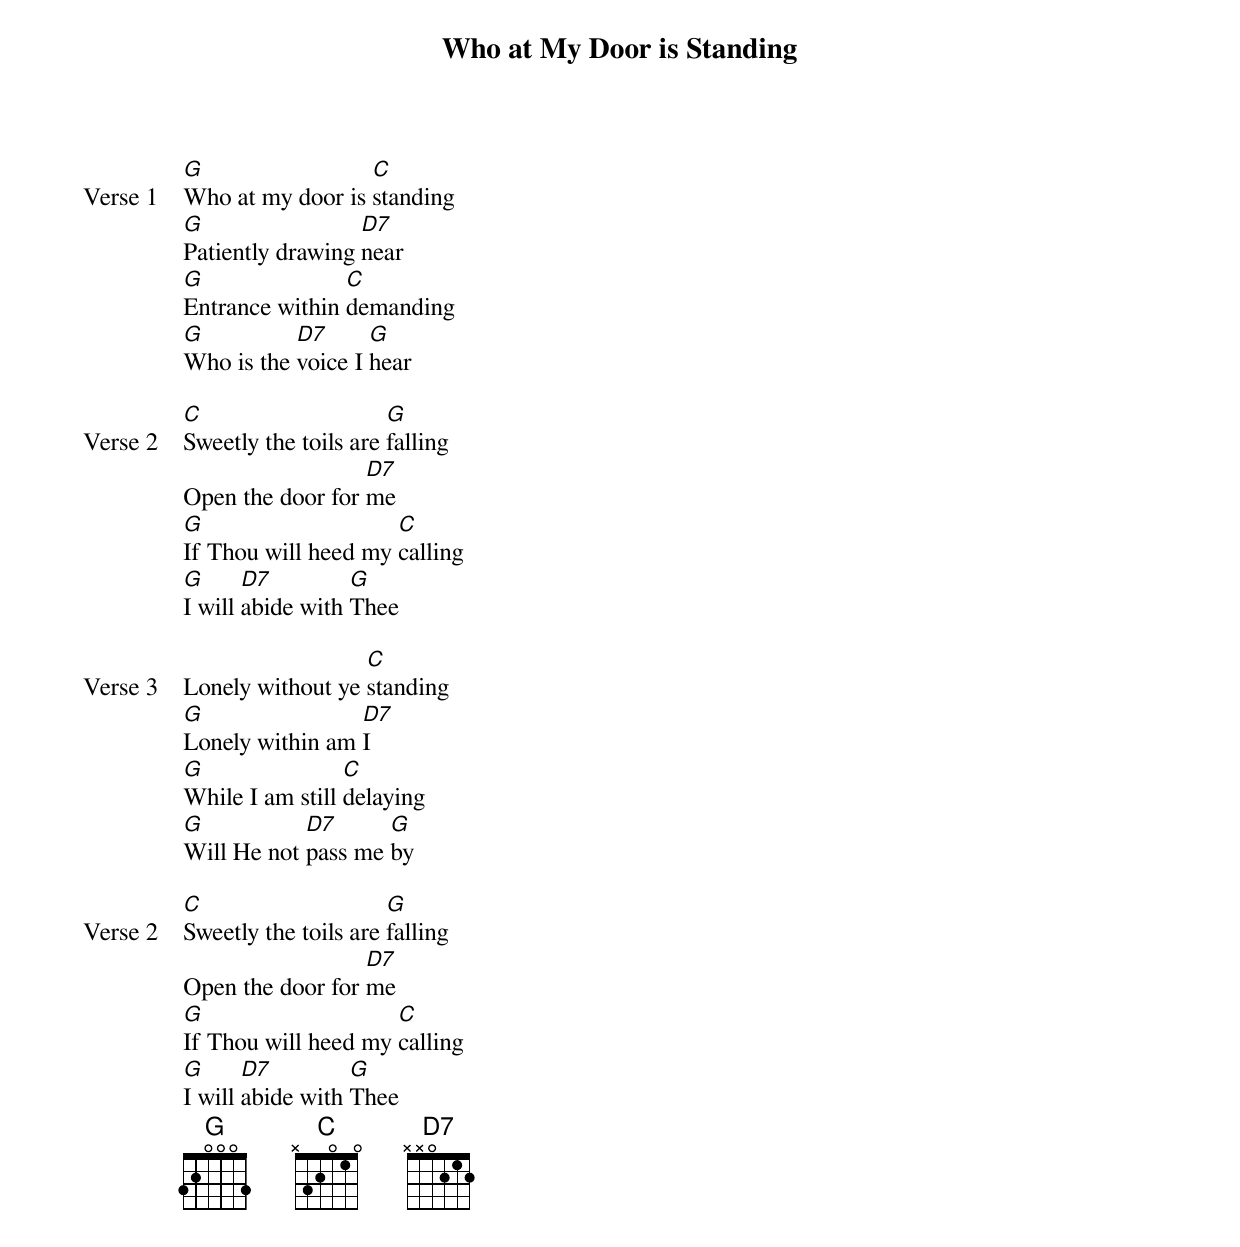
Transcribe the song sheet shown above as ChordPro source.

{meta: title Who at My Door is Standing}
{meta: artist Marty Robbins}
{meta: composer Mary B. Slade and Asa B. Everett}

{start_of_verse: Verse 1}
[G]Who at my door is [C]standing
[G]Patiently drawing [D7]near
[G]Entrance within [C]demanding
[G]Who is the [D7]voice I [G]hear
{end_of_verse}

{start_of_verse: Verse 2}
[C]Sweetly the toils are [G]falling
Open the door for [D7]me
[G]If Thou will heed my [C]calling
[G]I will [D7]abide with [G]Thee
{end_of_verse}

{start_of_verse: Verse 3}
Lonely without ye [C]standing
[G]Lonely within am [D7]I
[G]While I am still [C]delaying
[G]Will He not [D7]pass me [G]by
{end_of_verse}

{start_of_verse: Verse 2}
[C]Sweetly the toils are [G]falling
Open the door for [D7]me
[G]If Thou will heed my [C]calling
[G]I will [D7]abide with [G]Thee
{end_of_verse}
